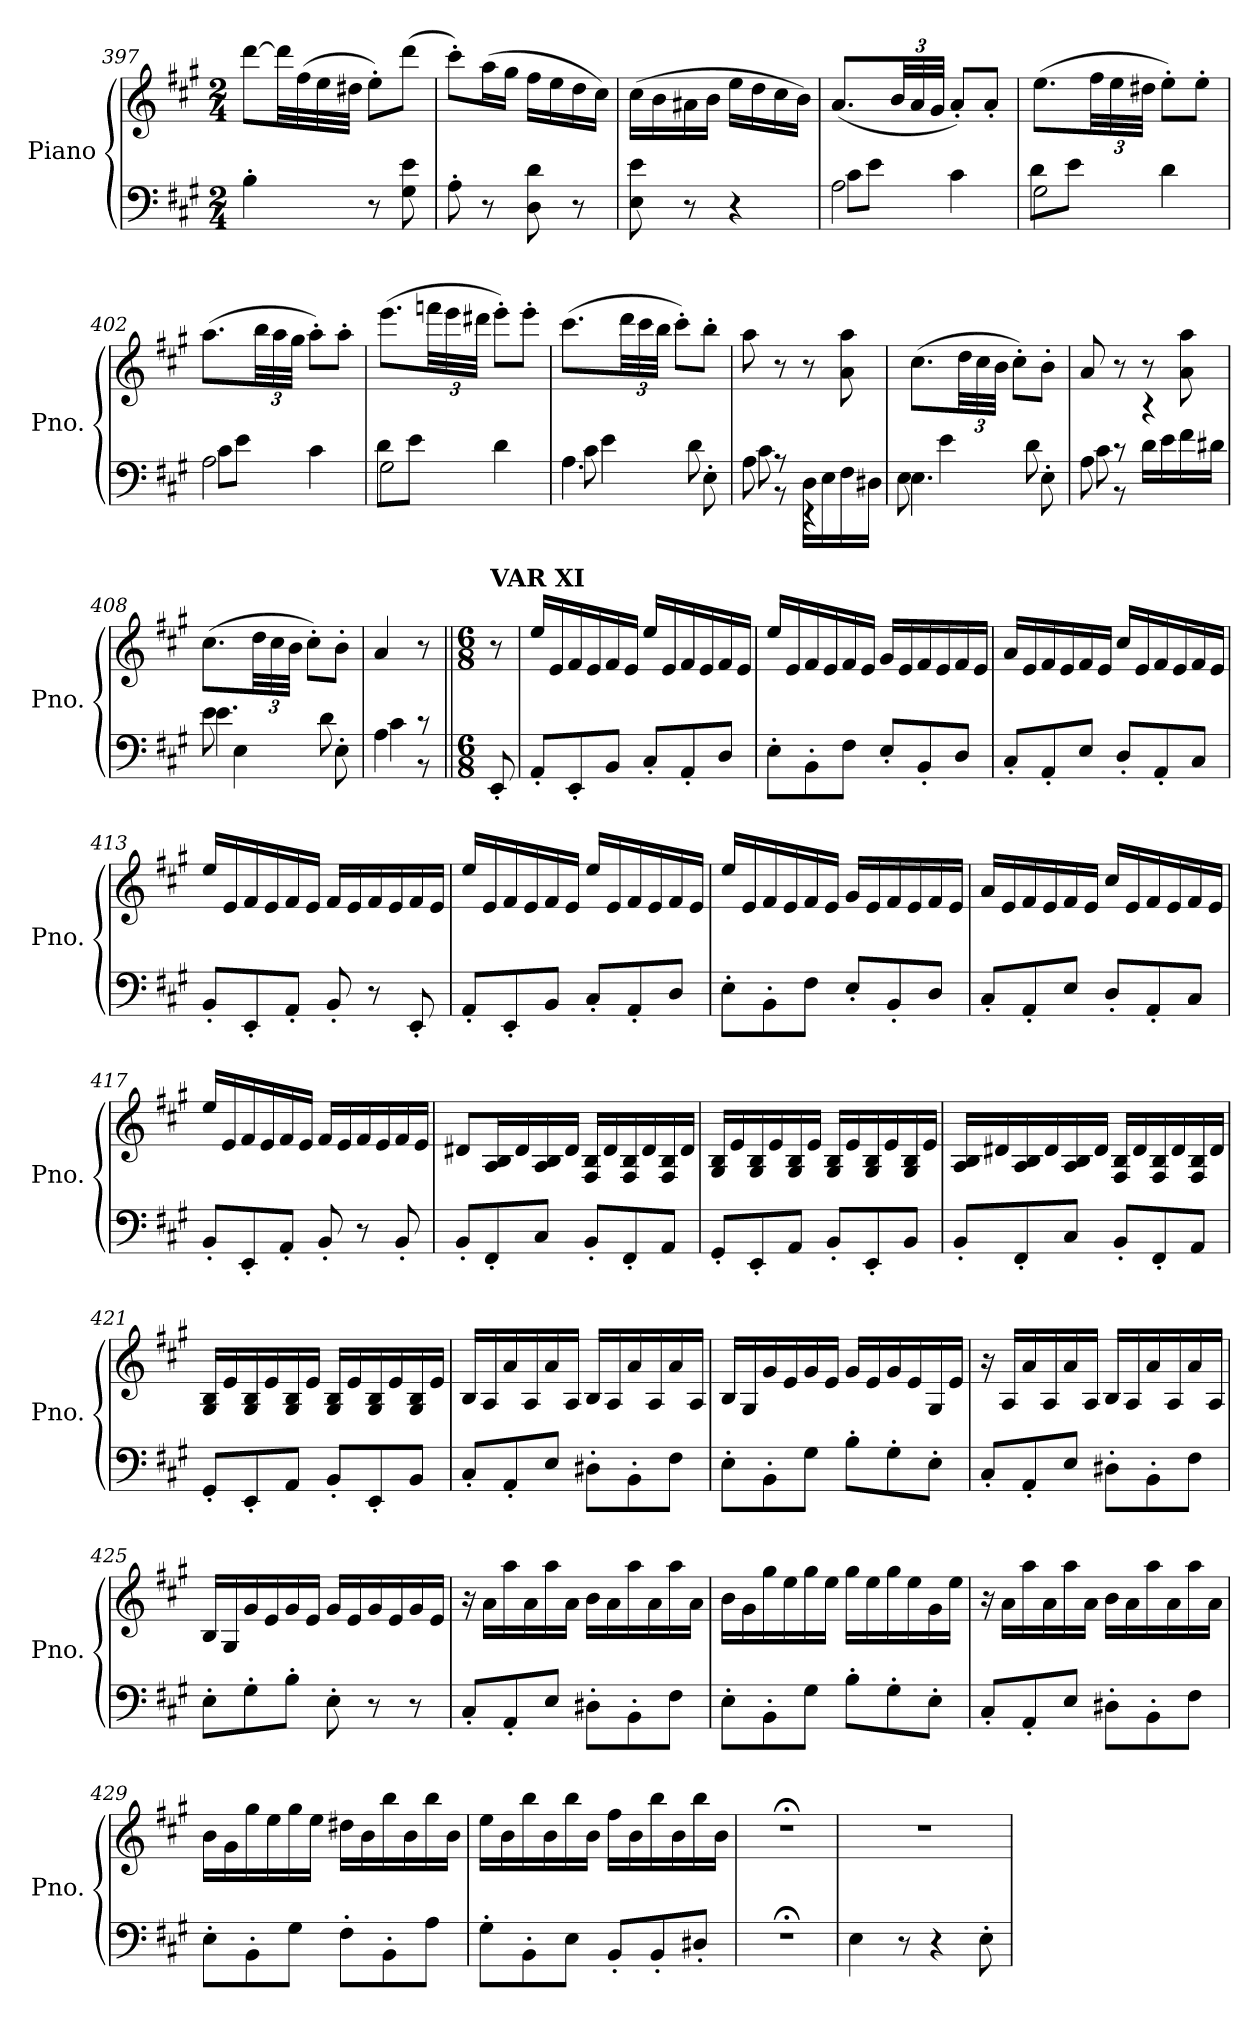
**kern	**kern
*part1	*part1
*staff2	*staff1
*I"Piano	*
*I'Pno.	*
*clefF4	*clefG2
*k[f#c#g#]	*k[f#c#g#]
*M2/4	*M2/4
=397	=397
4B'\	[8ddd\L
.	32ddd\LL]
.	(>32ff#\
.	32ee\
.	32dd#X\JJJ
8r	8ee'\L)
8G#\ 8e\	(>8ddd\J
!!LO:LB:g=z
=398	=398
8A'\	8ccc#'\L)
8r	(>16aa\L
.	16gg#\JJ
8D\ 8d\	16ff#\LL
.	16ee\
8r	16dd\
.	16cc#\JJ)
=399	=399
8E\ 8e\	(>16cc#\LL
.	16b\
8r	16a#X\
.	16b\JJ
4r	16ee\LL
.	16dd\
.	16cc#\
.	16b\JJ)
=400	=400
*^	*
2A\	8c#\L	(<8.a/L
.	8e\J	.
*	*	*Xbrackettup
.	.	48b/LL
.	.	48a/
.	.	48g#/JJJ
.	4c#\	8a'/L)
.	.	8a'/J
=401	=401	=401
2G#\	8d\L	(>8.ee\L
.	8e\J	.
.	.	48ff#\LL
.	.	48ee\
.	.	48dd#X\JJJ
.	4d\	8ee'\L)
.	.	8ee'\J
=402	=402	=402
2A\	8c#\L	(>8.aa\L
.	8e\J	.
.	.	48bb\LL
.	.	48aa\
.	.	48gg#\JJJ
.	4c#\	8aa'\L)
.	.	8aa'\J
!!LO:PB:g=z
=403	=403	=403
2G#\	8d\L	(>8.eee\L
.	8e\J	.
.	.	48fffn\LL
.	.	48eee\
.	.	48ddd#X\JJJ
.	4d\	8eee'\L)
.	.	8eee'\J
=404	=404	=404
4.A\	8c#\	(>8.ccc#\L
.	4e\	.
.	.	48ddd\LL
.	.	48ccc#\
.	.	48bb\JJJ
.	.	8ccc#'\L)
8E'\	8d\	8bb'\J
=405	=405	=405
8A\	8c#\	8aa\
8r	8r	8r
16D\LL	4r	8r
16E\	.	.
16F#\	.	8a\ 8aa\
16D#X\JJ	.	.
=406	=406	=406
4.E\	8E\	(>8.cc#\L
.	4e\	.
.	.	48dd\LL
.	.	48cc#\
.	.	48b\JJJ
.	.	8cc#'\L)
8E'\	8d\	8b'\J
=407	=407	=407
8A\	8c#\	8a/
8r	8r	8r
4r	16d\LL	8r
.	16e\	.
.	16f#\	8a\ 8aa\
.	16d#X\JJ	.
!!LO:LB:g=z
=408	=408	=408
8e\	4.e\	(>8.cc#\L
4E\	.	.
.	.	48dd\LL
.	.	48cc#\
.	.	48b\JJJ
.	.	8cc#'\L)
8E'\	8d\	8b'\J
=409	=409	=409
4A\	4c#\	4a/
8r	8r	8r
*v	*v	*
=409X11||	=409X11||
*M6/8	*M6/8
*^	*
!	!	!LO:TX:a:B:t=VAR XI
*v	*v	*
8EE'/	8r
=410	=410
8AA'/L	16ee/LL
.	16e/
8EE'/	16f#/
.	16e/
8BB/J	16f#/
.	16e/JJ
8C#'/L	16ee/LL
.	16e/
8AA'/	16f#/
.	16e/
8D/J	16f#/
.	16e/JJ
=411	=411
8E'\L	16ee/LL
.	16e/
8BB'\	16f#/
.	16e/
8F#\J	16f#/
.	16e/JJ
8E'/L	16g#/LL
.	16e/
8BB'/	16f#/
.	16e/
8D/J	16f#/
.	16e/JJ
!!LO:LB:g=z
=412	=412
8C#'/L	16a/LL
.	16e/
8AA'/	16f#/
.	16e/
8E/J	16f#/
.	16e/JJ
8D'/L	16cc#/LL
.	16e/
8AA'/	16f#/
.	16e/
8C#/J	16f#/
.	16e/JJ
=413	=413
8BB'/L	16ee/LL
.	16e/
8EE'/	16f#/
.	16e/
8AA'/J	16f#/
.	16e/JJ
8BB'/	16f#/LL
.	16e/
8r	16f#/
.	16e/
8EE'/	16f#/
.	16e/JJ
=414	=414
8AA'/L	16ee/LL
.	16e/
8EE'/	16f#/
.	16e/
8BB/J	16f#/
.	16e/JJ
8C#'/L	16ee/LL
.	16e/
8AA'/	16f#/
.	16e/
8D/J	16f#/
.	16e/JJ
=415	=415
8E'\L	16ee/LL
.	16e/
8BB'\	16f#/
.	16e/
8F#\J	16f#/
.	16e/JJ
8E'/L	16g#/LL
.	16e/
8BB'/	16f#/
.	16e/
8D/J	16f#/
.	16e/JJ
!!LO:LB:g=z
=416	=416
8C#'/L	16a/LL
.	16e/
8AA'/	16f#/
.	16e/
8E/J	16f#/
.	16e/JJ
8D'/L	16cc#/LL
.	16e/
8AA'/	16f#/
.	16e/
8C#/J	16f#/
.	16e/JJ
=417	=417
8BB'/L	16ee/LL
.	16e/
8EE'/	16f#/
.	16e/
8AA'/J	16f#/
.	16e/JJ
8BB'/	16f#/LL
.	16e/
8r	16f#/
.	16e/
8BB'/	16f#/
.	16e/JJ
=418	=418
8BB'/L	8d#X/L
8FF#'/	16A/ 16B/L
.	16d#/
8C#/J	16A/ 16B/
.	16d#/JJ
8BB'/L	16F#/ 16B/LL
.	16d#/
8FF#'/	16F#/ 16B/
.	16d#/
8AA/J	16F#/ 16B/
.	16d#/JJ
!!LO:LB:g=z
=419	=419
8GG#'/L	16G#/ 16B/LL
.	16e/
8EE'/	16G#/ 16B/
.	16e/
8AA/J	16G#/ 16B/
.	16e/JJ
8BB'/L	16G#/ 16B/LL
.	16e/
8EE'/	16G#/ 16B/
.	16e/
8BB/J	16G#/ 16B/
.	16e/JJ
=420	=420
8BB'/L	16A/ 16B/LL
.	16d#X/
8FF#'/	16A/ 16B/
.	16d#/
8C#/J	16A/ 16B/
.	16d#/JJ
8BB'/L	16F#/ 16B/LL
.	16d#/
8FF#'/	16F#/ 16B/
.	16d#/
8AA/J	16F#/ 16B/
.	16d#/JJ
=421	=421
8GG#'/L	16G#/ 16B/LL
.	16e/
8EE'/	16G#/ 16B/
.	16e/
8AA/J	16G#/ 16B/
.	16e/JJ
8BB'/L	16G#/ 16B/LL
.	16e/
8EE'/	16G#/ 16B/
.	16e/
8BB/J	16G#/ 16B/
.	16e/JJ
!!LO:LB:g=z
=422	=422
8C#'/L	16B/LL
.	16A/
8AA'/	16a/
.	16A/
8E/J	16a/
.	16A/JJ
8D#X'\L	16B/LL
.	16A/
8BB'\	16a/
.	16A/
8F#\J	16a/
.	16A/JJ
=423	=423
8E'\L	16B/LL
.	16G#/
8BB'\	16g#/
.	16e/
8G#\J	16g#/
.	16e/JJ
8B'\L	16g#/LL
.	16e/
8G#'\	16g#/
.	16e/
8E'\J	16G#/
.	16e/JJ
=424	=424
8C#'/L	16r
.	16A/LL
8AA'/	16a/
.	16A/
8E/J	16a/
.	16A/JJ
8D#X'\L	16B/LL
.	16A/
8BB'\	16a/
.	16A/
8F#\J	16a/
.	16A/JJ
!!LO:PB:g=z
=425	=425
8E'\L	16B/LL
.	16G#/
8G#'\	16g#/
.	16e/
8B'\J	16g#/
.	16e/JJ
8E'\	16g#/LL
.	16e/
8r	16g#/
.	16e/
8r	16g#/
.	16e/JJ
=426	=426
8C#'/L	16r
.	16a\LL
8AA'/	16aa\
.	16a\
8E/J	16aa\
.	16a\JJ
8D#X'\L	16b\LL
.	16a\
8BB'\	16aa\
.	16a\
8F#\J	16aa\
.	16a\JJ
=427	=427
8E'\L	16b\LL
.	16g#\
8BB'\	16gg#\
.	16ee\
8G#\J	16gg#\
.	16ee\JJ
8B'\L	16gg#\LL
.	16ee\
8G#'\	16gg#\
.	16ee\
8E'\J	16g#\
.	16ee\JJ
=428	=428
8C#'/L	16r
.	16a\LL
8AA'/	16aa\
.	16a\
8E/J	16aa\
.	16a\JJ
8D#X'\L	16b\LL
.	16a\
8BB'\	16aa\
.	16a\
8F#\J	16aa\
.	16a\JJ
!!LO:LB:g=z
=429	=429
8E'\L	16b\LL
.	16g#\
8BB'\	16gg#\
.	16ee\
8G#\J	16gg#\
.	16ee\JJ
8F#'\L	16dd#X\LL
.	16b\
8BB'\	16bb\
.	16b\
8A\J	16bb\
.	16b\JJ
=430	=430
8G#'\L	16ee\LL
.	16b\
8BB'\	16bb\
.	16b\
8E\J	16bb\
.	16b\JJ
8BB'/L	16ff#\LL
.	16b\
8BB'/	16bb\
.	16b\
8D#X'/J	16bb\
.	16b\JJ
=431	=431
2.r;<	2.r;<
=432	=432
4E\	2.r
8r	.
4r	.
8E'\	.
=	=
*-	*-
